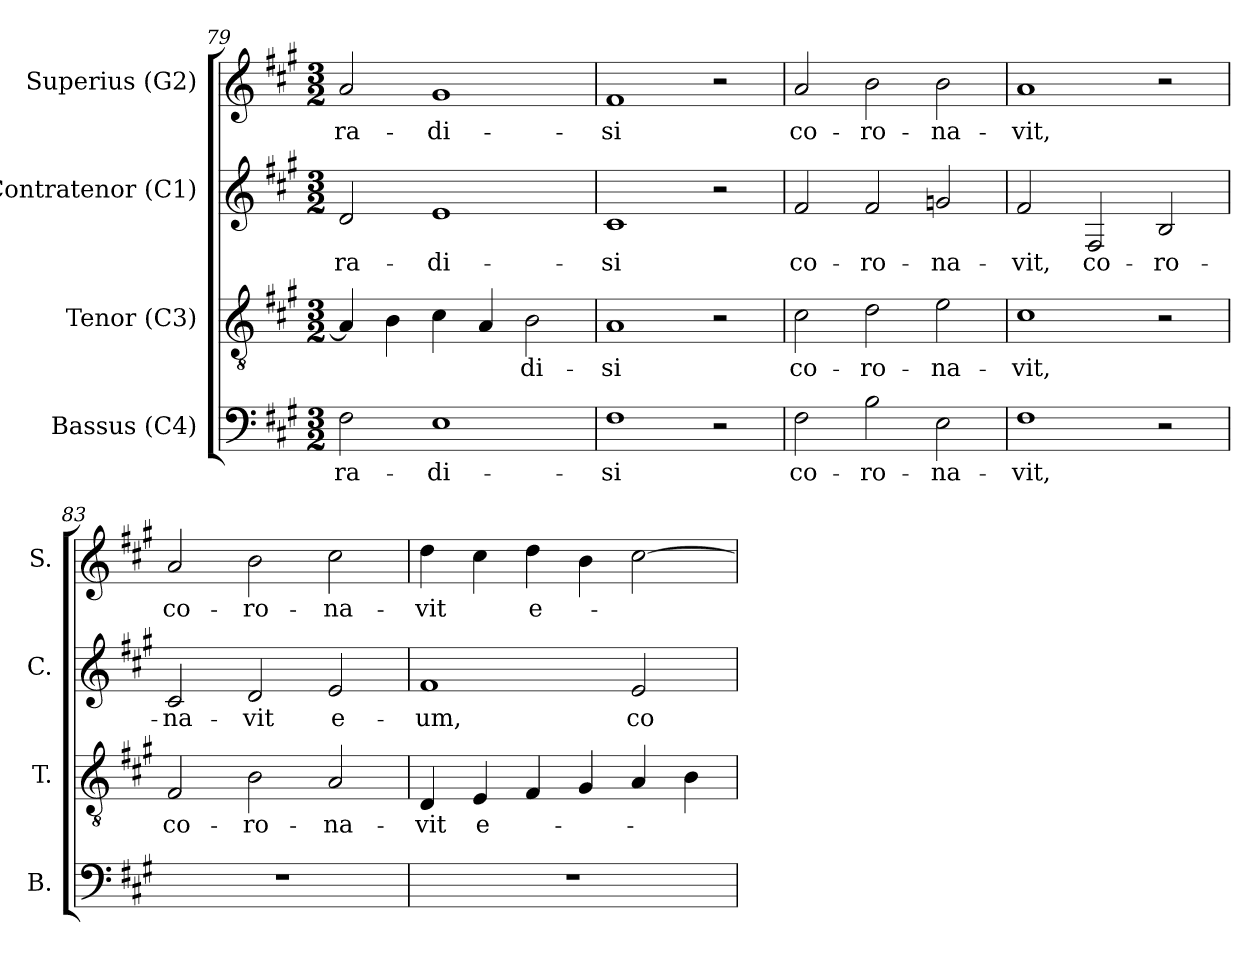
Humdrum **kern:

**kern	**text	**kern	**text	**kern	**text	**kern	**text
*part4	*part4	*part3	*part3	*part2	*part2	*part1	*part1
*staff4	*staff4	*staff3	*staff3	*staff2	*staff2	*staff1	*staff1
*I"Bassus (C4)	*	*I"Tenor (C3)	*	*I"Contratenor (C1)	*	*I"Superius (G2)	*
*I'B.	*	*I'T.	*	*I'C.	*	*I'S.	*
*clefF4	*	*clefGv2	*	*clefG2	*	*clefG2	*
*	*	*ITrd7c12	*	*ITrd7c12	*	*	*
*k[f#c#g#]	*	*k[f#c#g#]	*	*k[f#c#g#]	*	*k[f#c#g#]	*
*A:	*	*A:	*	*A:	*	*A:	*
*M3/2	*	*M3/2	*	*M3/2	*	*M3/2	*
=79	=79	=79	=79	=79	=79	=79	=79
!	!LO:LY:b:color=#000000	!	!	!	!	!	!
!	!	!	!	!	!LO:LY:b:color=#000000	!	!
!	!	!	!	!	!	!	!LO:LY:b:color=#000000
2F#i\	-ra-	4AAi/]	.	2Di/	-ra-	2ai/	-ra-
.	.	4BBi\	.	.	.	.	.
!	!LO:LY:b:color=#000000	!	!	!	!	!	!
!	!	!	!	!	!LO:LY:b:color=#000000	!	!
!	!	!	!	!	!	!	!LO:LY:b:color=#000000
1Ei	-di-	4C#i\	.	1Ei	-di-	1g#i	-di-
.	.	4AAi/	.	.	.	.	.
!	!	!	!LO:LY:b:color=#000000	!	!	!	!
.	.	2BBi\	-di-	.	.	.	.
!!LO:LB:g=z
=80	=80	=80	=80	=80	=80	=80	=80
!	!LO:LY:b:color=#000000	!	!	!	!	!	!
!	!	!	!LO:LY:b:color=#000000	!	!	!	!
!	!	!	!	!	!LO:LY:b:color=#000000	!	!
!	!	!	!	!	!	!	!LO:LY:b:color=#000000
1F#i	-si	1AAi	-si	1C#i	-si	1f#i	-si
2r	.	2r	.	2r	.	2r	.
=81	=81	=81	=81	=81	=81	=81	=81
!	!LO:LY:b:color=#000000	!	!	!	!	!	!
!	!	!	!LO:LY:b:color=#000000	!	!	!	!
!	!	!	!	!	!LO:LY:b:color=#000000	!	!
!	!	!	!	!	!	!	!LO:LY:b:color=#000000
2F#i\	co-	2C#i\	co-	2F#i/	co-	2ai/	co-
!	!LO:LY:b:color=#000000	!	!	!	!	!	!
!	!	!	!LO:LY:b:color=#000000	!	!	!	!
!	!	!	!	!	!LO:LY:b:color=#000000	!	!
!	!	!	!	!	!	!	!LO:LY:b:color=#000000
2Bi\	-ro-	2Di\	-ro-	2F#i/	-ro-	2bi\	-ro-
!	!LO:LY:b:color=#000000	!	!	!	!	!	!
!	!	!	!LO:LY:b:color=#000000	!	!	!	!
!	!	!	!	!	!LO:LY:b:color=#000000	!	!
!	!	!	!	!	!	!	!LO:LY:b:color=#000000
2Ei\	-na-	2Ei\	-na-	2Gi/	-na-	2bi\	-na-
=82	=82	=82	=82	=82	=82	=82	=82
!	!LO:LY:b:color=#000000	!	!	!	!	!	!
!	!	!	!LO:LY:b:color=#000000	!	!	!	!
!	!	!	!	!	!LO:LY:b:color=#000000	!	!
!	!	!	!	!	!	!	!LO:LY:b:color=#000000
1F#i	-vit,	1C#i	-vit,	2F#i/	-vit,	1ai	-vit,
!	!	!	!	!	!LO:LY:b:color=#000000	!	!
.	.	.	.	2FF#i/	co-	.	.
!	!	!	!	!	!LO:LY:b:color=#000000	!	!
2r	.	2r	.	2BBi/	-ro-	2r	.
=83	=83	=83	=83	=83	=83	=83	=83
!LO:N:vis=1	!	!	!	!	!	!	!
!	!	!	!LO:LY:b:color=#000000	!	!	!	!
!	!	!	!	!	!LO:LY:b:color=#000000	!	!
!	!	!	!	!	!	!	!LO:LY:b:color=#000000
1.r	.	2FF#i/	co-	2C#i/	-na-	2ai/	co-
!	!	!	!LO:LY:b:color=#000000	!	!	!	!
!	!	!	!	!	!LO:LY:b:color=#000000	!	!
!	!	!	!	!	!	!	!LO:LY:b:color=#000000
.	.	2BBi\	-ro-	2Di/	-vit	2bi\	-ro-
!	!	!	!LO:LY:b:color=#000000	!	!	!	!
!	!	!	!	!	!LO:LY:b:color=#000000	!	!
!	!	!	!	!	!	!	!LO:LY:b:color=#000000
.	.	2AAi/	-na-	2Ei/	e-	2cc#i\	-na-
=84	=84	=84	=84	=84	=84	=84	=84
!LO:N:vis=1	!	!	!	!	!	!	!
!	!	!	!LO:LY:b:color=#000000	!	!	!	!
!	!	!	!	!	!LO:LY:b:color=#000000	!	!
!	!	!	!	!	!	!	!LO:LY:b:color=#000000
1.r	.	4DDi/	-vit	1F#i	-um,	4ddi\	-vit
!	!	!	!LO:LY:b:color=#000000	!	!	!	!
.	.	4EEi/	e-	.	.	4cc#i\	.
!	!	!	!	!	!	!	!LO:LY:b:color=#000000
.	.	4FF#i/	.	.	.	4ddi\	e-
.	.	4GG#i/	.	.	.	4bi\	.
!	!	!	!	!	!LO:LY:b:color=#000000	!	!
.	.	4AAi/	.	2Ei/	co-	[2cc#i\	.
.	.	4BBi\	.	.	.	.	.
=	=	=	=	=	=	=	=
*-	*-	*-	*-	*-	*-	*-	*-
